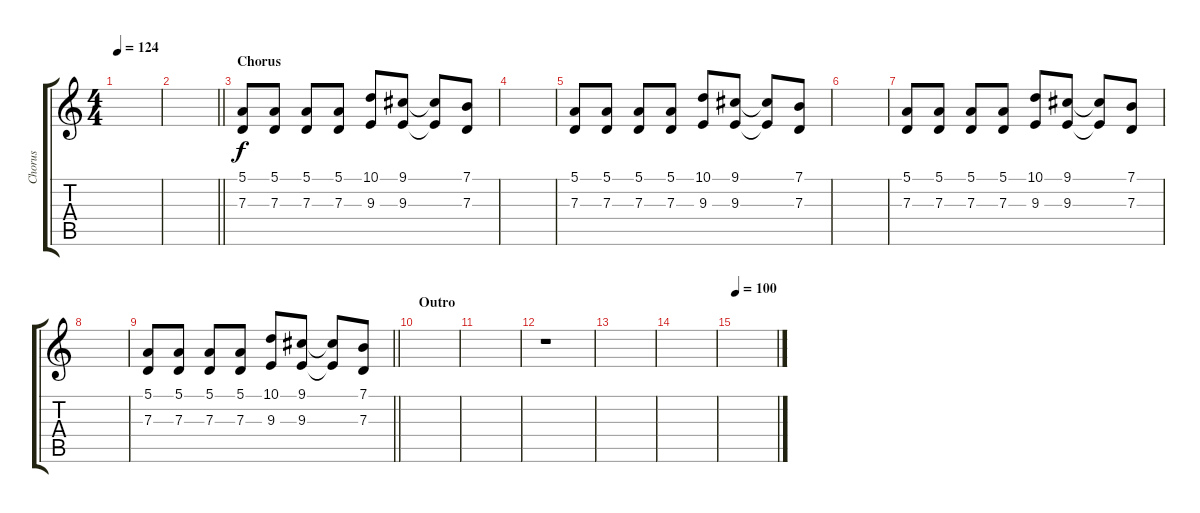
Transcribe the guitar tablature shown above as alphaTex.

\track ("Chorus" "Chorus") {instrument synthvoice}
\staff {score tabs}
\tuning (E4 B3 G3 D3 A2 E2) {hide}
\ts (4 4)
\tempo 124
\clef g2
\ks c
|
\barLineRight lightlight
|
\section ("" "Chorus")
(5.1 7.3).8 (5.1 7.3).8 (5.1 7.3).8 (5.1 7.3).8 (10.1 9.3).8 (9.1 9.3).8 (9.1{t} 9.3{t}).8 (7.1 7.3).8 |
|
(5.1 7.3).8 (5.1 7.3).8 (5.1 7.3).8 (5.1 7.3).8 (10.1 9.3).8 (9.1 9.3).8 (9.1{t} 9.3{t}).8 (7.1 7.3).8 |
|
(5.1 7.3).8 (5.1 7.3).8 (5.1 7.3).8 (5.1 7.3).8 (10.1 9.3).8 (9.1 9.3).8 (9.1{t} 9.3{t}).8 (7.1 7.3).8 |
|
\barLineRight lightlight
(5.1 7.3).8 (5.1 7.3).8 (5.1 7.3).8 (5.1 7.3).8 (10.1 9.3).8 (9.1 9.3).8 (9.1{t} 9.3{t}).8 (7.1 7.3).8 |
\section ("" "Outro")
|
|
r.1 |
|
|
\tempo 100
